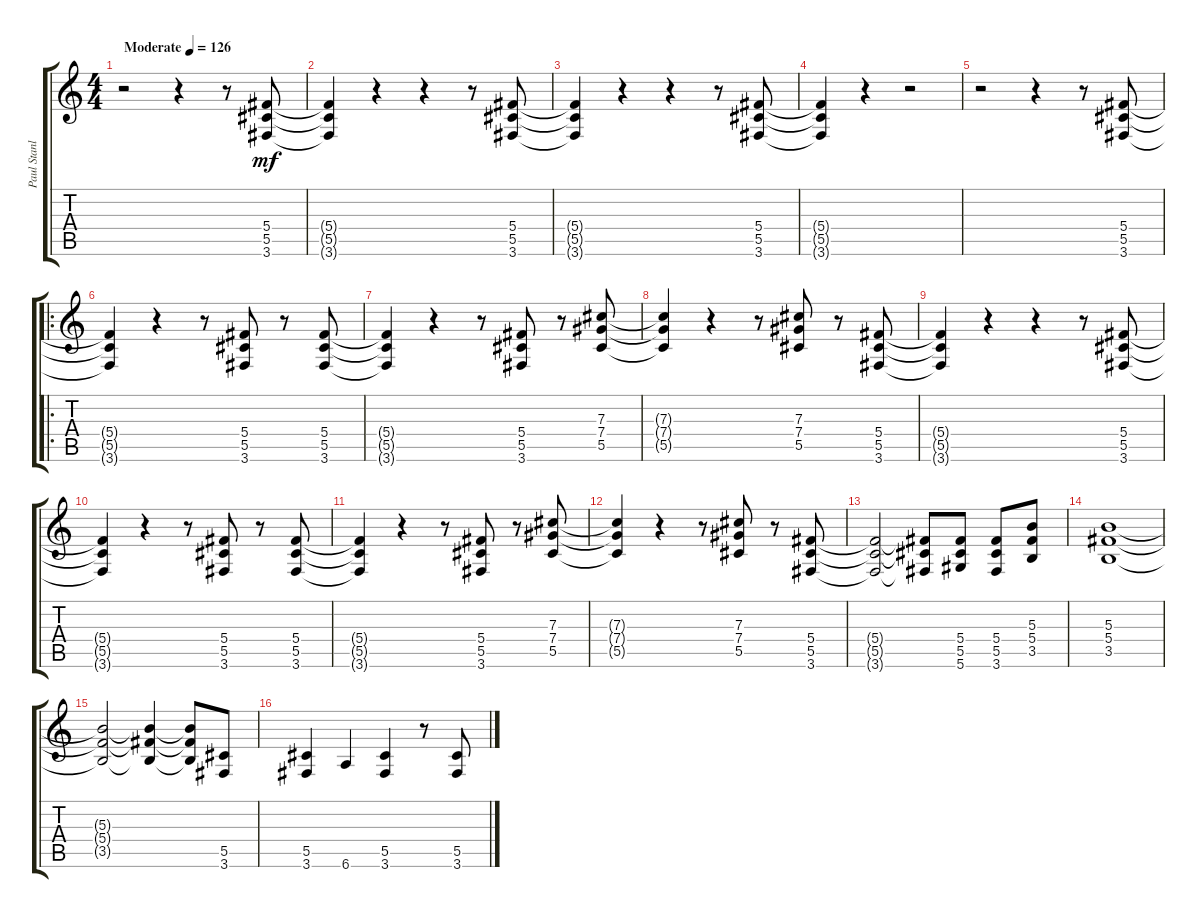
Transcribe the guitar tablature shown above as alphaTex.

\track ("Paul Stanley" "Paul Stanl") {instrument acousticguitarsteel}
\staff {score tabs}
\tuning (Eb4 Bb3 Gb3 Db3 Ab2 Eb2) {hide}
\ts (4 4)
\tempo (126 "Moderate")
\clef g2
\ks c
r.2{dy mf instrument acousticguitarsteel} r.4 r.8 (5.4 5.5 3.6).8 |
\section ("" "")
(5.4{t} 5.5{t} 3.6{t}).4 r.4 r.4 r.8 (5.4 5.5 3.6).8 |
(5.4{t} 5.5{t} 3.6{t}).4 r.4 r.4 r.8 (5.4 5.5 3.6).8 |
(5.4{t} 5.5{t} 3.6{t}).4 r.4 r.2 |
r.2 r.4 r.8 (5.4 5.5 3.6).8 |
\ro
\section ("" "")
(5.4{t} 5.5{t} 3.6{t}).4 r.4 r.8 (5.4 5.5 3.6).8 r.8 (5.4 5.5 3.6).8 |
(5.4{t} 5.5{t} 3.6{t}).4 r.4 r.8 (5.4 5.5 3.6).8 r.8 (7.3 7.4 5.5).8 |
(7.3{t} 7.4{t} 5.5{t}).4 r.4 r.8 (7.3 7.4 5.5).8 r.8 (5.4 5.5 3.6).8 |
(5.4{t} 5.5{t} 3.6{t}).4 r.4 r.4 r.8 (5.4 5.5 3.6).8 |
(5.4{t} 5.5{t} 3.6{t}).4 r.4 r.8 (5.4 5.5 3.6).8 r.8 (5.4 5.5 3.6).8 |
(5.4{t} 5.5{t} 3.6{t}).4 r.4 r.8 (5.4 5.5 3.6).8 r.8 (7.3 7.4 5.5).8 |
(7.3{t} 7.4{t} 5.5{t}).4 r.4 r.8 (7.3 7.4 5.5).8 r.8 (5.4 5.5 3.6).8 |
(5.4{t} 5.5{t} 3.6{t}).2 (5.4{t} 5.5{t} 3.6{t}).8 (5.4 5.5 5.6).8 (5.4 5.5 3.6).8 (5.3 5.4 3.5).8 |
\section ("" "")
(5.3 5.4 3.5).1 |
(5.3{t} 5.4{t} 3.5{t}).2 (5.3{t} 5.4{t} 3.5{t}).4 (5.3{t} 5.4{t} 3.5{t}).8 (5.5 3.6).8 |
(5.5 3.6).4 6.6.4 (5.5 3.6).4 r.8 (5.5 3.6).8
